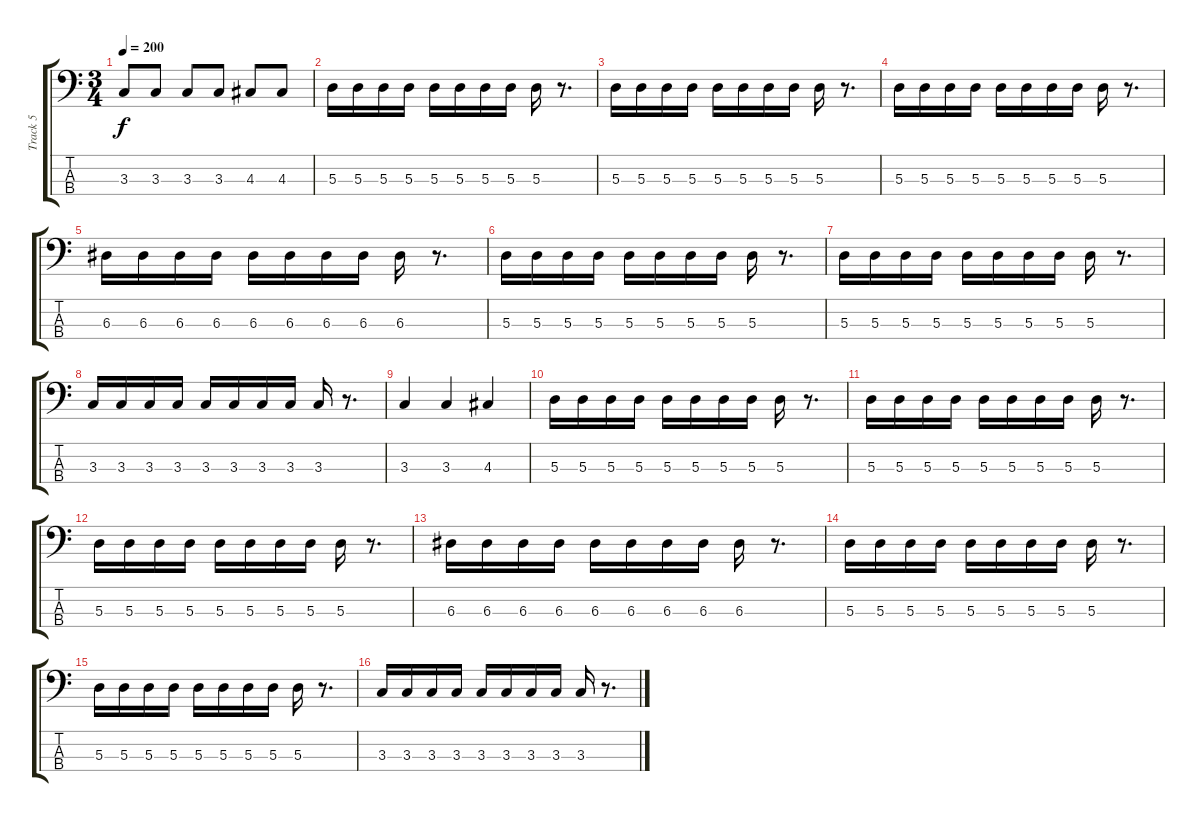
\track ("Track 5" "Track 5") {instrument electricbasspick}
\staff {score tabs}
\tuning (G2 D2 A1 E1) {hide}
\ts (3 4)
\tempo 200
\clef f4
\ks c
3.3.8{dy f} 3.3.8 3.3.8 3.3.8 4.3.8 4.3.8 |
5.3.16 5.3.16 5.3.16 5.3.16 5.3.16 5.3.16 5.3.16 5.3.16 5.3.16 r.8{d} |
5.3.16 5.3.16 5.3.16 5.3.16 5.3.16 5.3.16 5.3.16 5.3.16 5.3.16 r.8{d} |
5.3.16 5.3.16 5.3.16 5.3.16 5.3.16 5.3.16 5.3.16 5.3.16 5.3.16 r.8{d} |
6.3.16 6.3.16 6.3.16 6.3.16 6.3.16 6.3.16 6.3.16 6.3.16 6.3.16 r.8{d} |
5.3.16 5.3.16 5.3.16 5.3.16 5.3.16 5.3.16 5.3.16 5.3.16 5.3.16 r.8{d} |
5.3.16 5.3.16 5.3.16 5.3.16 5.3.16 5.3.16 5.3.16 5.3.16 5.3.16 r.8{d} |
3.3.16 3.3.16 3.3.16 3.3.16 3.3.16 3.3.16 3.3.16 3.3.16 3.3.16 r.8{d} |
3.3.4 3.3.4 4.3.4 |
5.3.16 5.3.16 5.3.16 5.3.16 5.3.16 5.3.16 5.3.16 5.3.16 5.3.16 r.8{d} |
5.3.16 5.3.16 5.3.16 5.3.16 5.3.16 5.3.16 5.3.16 5.3.16 5.3.16 r.8{d} |
5.3.16 5.3.16 5.3.16 5.3.16 5.3.16 5.3.16 5.3.16 5.3.16 5.3.16 r.8{d} |
6.3.16 6.3.16 6.3.16 6.3.16 6.3.16 6.3.16 6.3.16 6.3.16 6.3.16 r.8{d} |
5.3.16 5.3.16 5.3.16 5.3.16 5.3.16 5.3.16 5.3.16 5.3.16 5.3.16 r.8{d} |
5.3.16 5.3.16 5.3.16 5.3.16 5.3.16 5.3.16 5.3.16 5.3.16 5.3.16 r.8{d} |
3.3.16 3.3.16 3.3.16 3.3.16 3.3.16 3.3.16 3.3.16 3.3.16 3.3.16 r.8{d}
